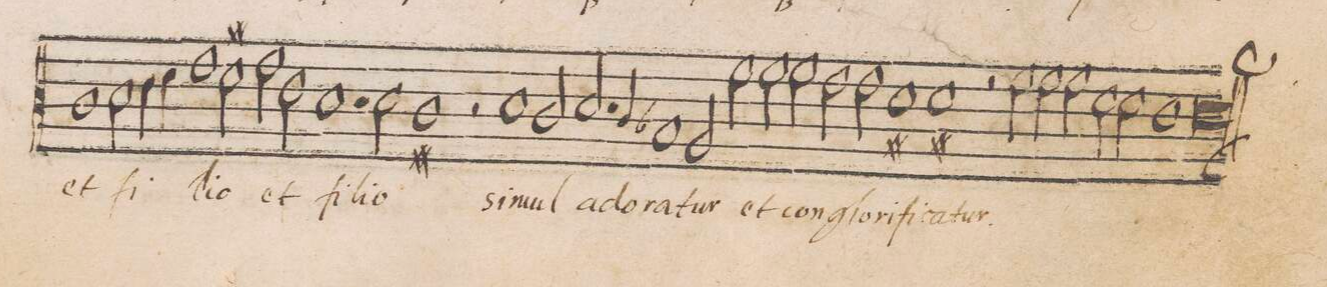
**kern	**text
*I"CANTVS	*
*clefC3	*
*k[]	*
*met(C|)	*
*M2/1	*
1c/	et
=147-	=147-
2d\	fi-
4e\	.
4fny\	.
1g\	.
=148-	=148-
2f#X\	-li-
2g\	-o
2e\	et
=149-	=149-
1.d	fi-
2d\	-lio
=150-	=150-
1c#X	.
2r	.
1d/	si-
=151-	=151-
2cny/	-mul
2.d/	a-
4c/	-do-
=152-	=152-
1B-X	-ra-
2A/	-tur
2a\	et
=153-	=153-
2a\	con-
2a\	-glo-
2g\	-ri-
2g\	-fi-
=154-	=154-
1f#X	 ca-
1f#X	-tur.
=155-	=155-
2r	.
2a\	.
2a\	.
2a\	.
=156-	=156-
2fny\	.
2f\	.
1e	.
=157-	=157-
0el	.
=158||	=158||
*-	*-
